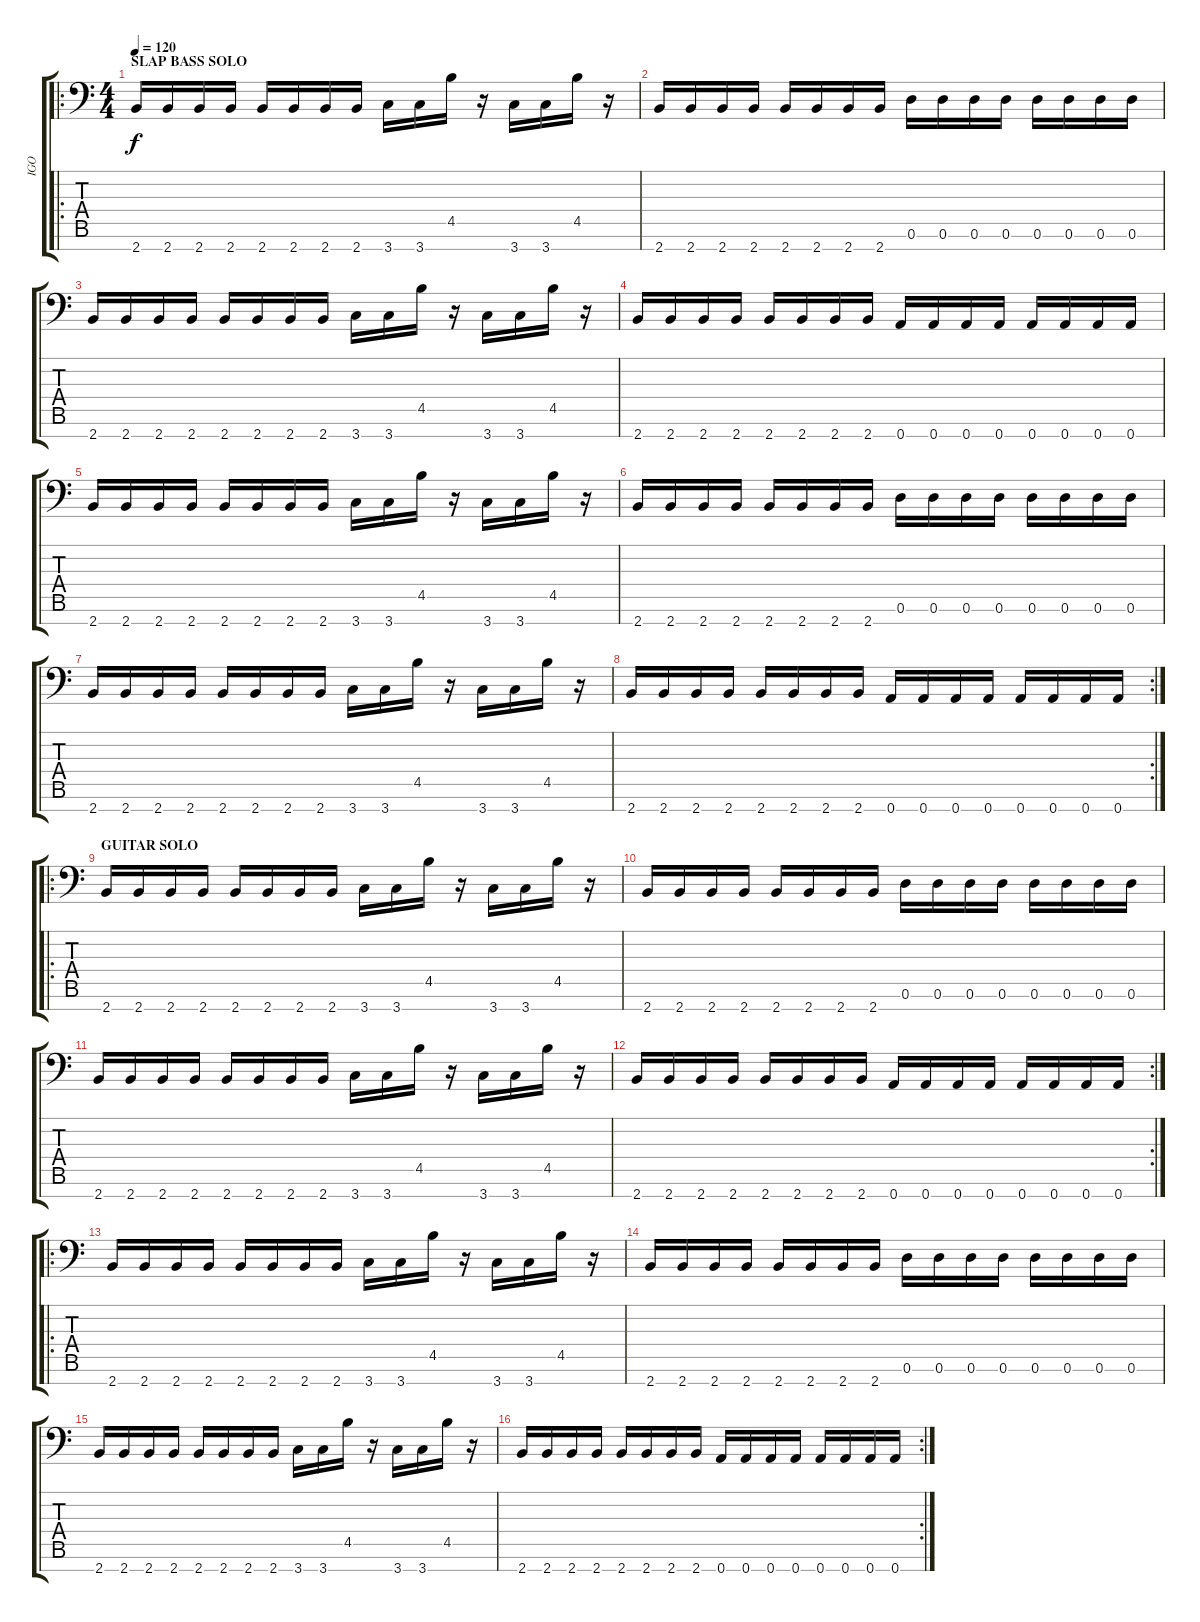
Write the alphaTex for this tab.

\track ("IGO" "IGO") {instrument distortionguitar}
\staff {score tabs}
\tuning (D4 A3 F3 C3 G2 D2 A1) {hide}
\ro
\ts (4 4)
\section ("" "SLAP BASS SOLO")
\tempo 120
\clef f4
\ks c
2.7.16{dy f volume 11} 2.7.16 2.7.16 2.7.16 2.7.16 2.7.16 2.7.16 2.7.16 3.7.16 3.7.16 4.5.16 r.16 3.7.16 3.7.16 4.5.16 r.16 |
2.7.16 2.7.16 2.7.16 2.7.16 2.7.16 2.7.16 2.7.16 2.7.16 0.6.16 0.6.16 0.6.16 0.6.16 0.6.16 0.6.16 0.6.16 0.6.16 |
2.7.16 2.7.16 2.7.16 2.7.16 2.7.16 2.7.16 2.7.16 2.7.16 3.7.16 3.7.16 4.5.16 r.16 3.7.16 3.7.16 4.5.16 r.16 |
2.7.16 2.7.16 2.7.16 2.7.16 2.7.16 2.7.16 2.7.16 2.7.16 0.7.16 0.7.16 0.7.16 0.7.16 0.7.16 0.7.16 0.7.16 0.7.16 |
2.7.16 2.7.16 2.7.16 2.7.16 2.7.16 2.7.16 2.7.16 2.7.16 3.7.16 3.7.16 4.5.16 r.16 3.7.16 3.7.16 4.5.16 r.16 |
2.7.16 2.7.16 2.7.16 2.7.16 2.7.16 2.7.16 2.7.16 2.7.16 0.6.16 0.6.16 0.6.16 0.6.16 0.6.16 0.6.16 0.6.16 0.6.16 |
2.7.16 2.7.16 2.7.16 2.7.16 2.7.16 2.7.16 2.7.16 2.7.16 3.7.16 3.7.16 4.5.16 r.16 3.7.16 3.7.16 4.5.16 r.16 |
\rc 2
2.7.16 2.7.16 2.7.16 2.7.16 2.7.16 2.7.16 2.7.16 2.7.16 0.7.16 0.7.16 0.7.16 0.7.16 0.7.16 0.7.16 0.7.16 0.7.16 |
\ro
\section ("" "GUITAR SOLO")
2.7.16{volume 11} 2.7.16 2.7.16 2.7.16 2.7.16 2.7.16 2.7.16 2.7.16 3.7.16 3.7.16 4.5.16 r.16 3.7.16 3.7.16 4.5.16 r.16 |
2.7.16 2.7.16 2.7.16 2.7.16 2.7.16 2.7.16 2.7.16 2.7.16 0.6.16 0.6.16 0.6.16 0.6.16 0.6.16 0.6.16 0.6.16 0.6.16 |
2.7.16 2.7.16 2.7.16 2.7.16 2.7.16 2.7.16 2.7.16 2.7.16 3.7.16 3.7.16 4.5.16 r.16 3.7.16 3.7.16 4.5.16 r.16 |
\rc 2
2.7.16 2.7.16 2.7.16 2.7.16 2.7.16 2.7.16 2.7.16 2.7.16 0.7.16 0.7.16 0.7.16 0.7.16 0.7.16 0.7.16 0.7.16 0.7.16 |
\ro
2.7.16{volume 16} 2.7.16 2.7.16 2.7.16 2.7.16 2.7.16 2.7.16 2.7.16 3.7.16 3.7.16 4.5.16 r.16 3.7.16 3.7.16 4.5.16 r.16 |
2.7.16 2.7.16 2.7.16 2.7.16 2.7.16 2.7.16 2.7.16 2.7.16 0.6.16 0.6.16 0.6.16 0.6.16 0.6.16 0.6.16 0.6.16 0.6.16 |
2.7.16 2.7.16 2.7.16 2.7.16 2.7.16 2.7.16 2.7.16 2.7.16 3.7.16 3.7.16 4.5.16 r.16 3.7.16 3.7.16 4.5.16 r.16 |
\rc 2
2.7.16 2.7.16 2.7.16 2.7.16 2.7.16 2.7.16 2.7.16 2.7.16 0.7.16 0.7.16 0.7.16 0.7.16 0.7.16 0.7.16 0.7.16 0.7.16
